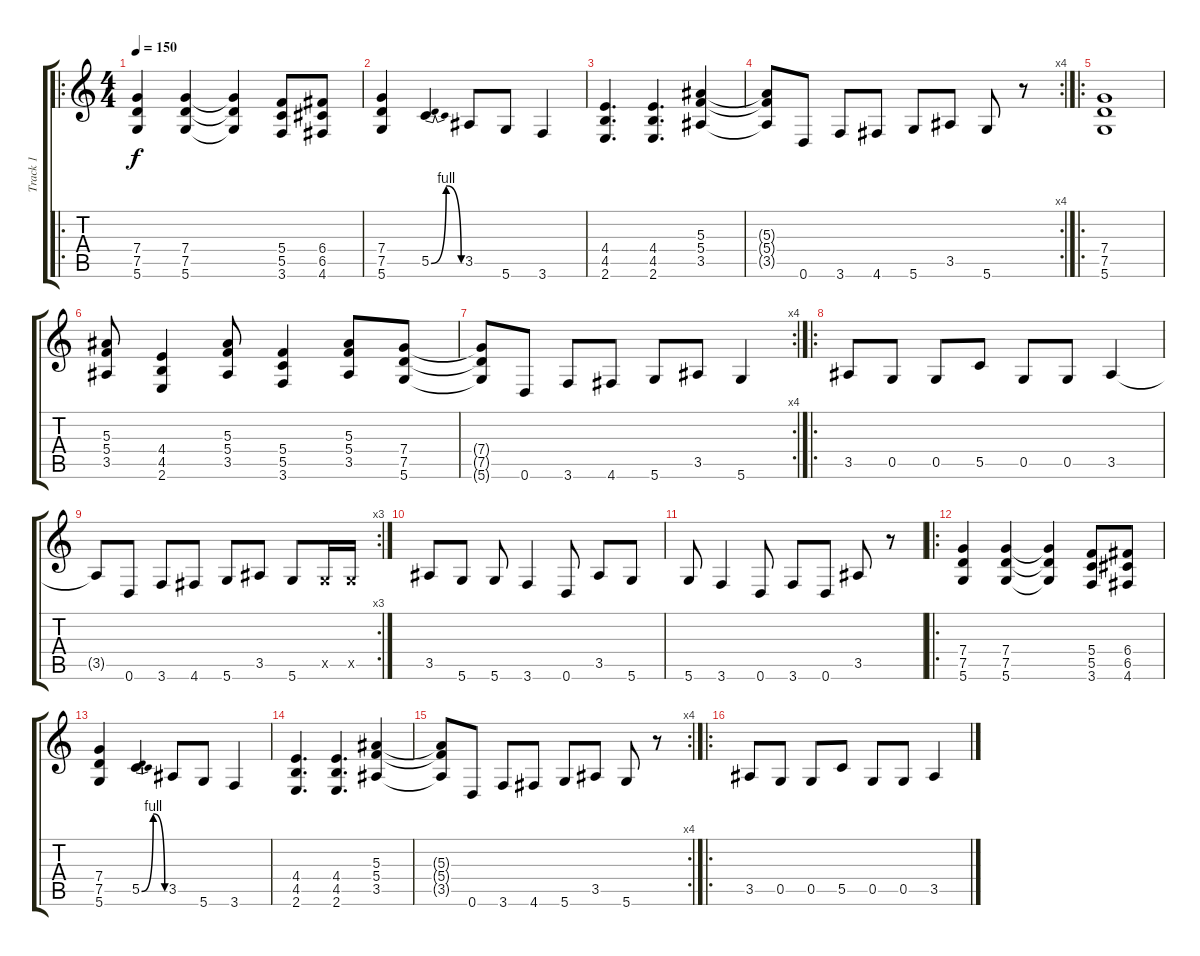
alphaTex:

\track ("Track 1" "Track 1") {instrument distortionguitar}
\staff {score tabs}
\tuning (D4 A3 F3 C3 G2 D2) {hide}
\ro
\ts (4 4)
\tempo 150
\clef g2
\ks c
(7.4 7.5 5.6).4{dy f} (7.4 7.5 5.6).4 (7.4{t} 7.5{t} 5.6{t}).4 (5.4 5.5 3.6).8 (6.4 6.5 4.6).8 |
(7.4 7.5 5.6).4 5.5{be (bendrelease 0 0 30 4 30 4 60 0)}.4 3.5.8 5.6.8 3.6.4 |
(4.4 4.5 2.6).4{d} (4.4 4.5 2.6).4{d} (5.3 5.4 3.5).4 |
\rc 4
(5.3{t} 5.4{t} 3.5{t}).8 0.6.8 3.6.8 4.6.8 5.6.8 3.5.8 5.6.8 r.8 |
\ro
(7.4 7.5 5.6).1 |
(5.3 5.4 3.5).8 (4.4 4.5 2.6).4 (5.3 5.4 3.5).8 (5.4 5.5 3.6).4 (5.3 5.4 3.5).8 (7.4 7.5 5.6).8 |
\rc 4
(7.4{t} 7.5{t} 5.6{t}).8 0.6.8 3.6.8 4.6.8 5.6.8 3.5.8 5.6.4 |
\ro
3.5.8 0.5.8 0.5.8 5.5.8 0.5.8 0.5.8 3.5.4 |
\rc 3
3.5{t}.8 0.6.8 3.6.8 4.6.8 5.6.8 3.5.8 5.6.8 0.5{x}.16 0.5{x}.16 |
3.5.8 5.6.8 5.6.8 3.6.4 0.6.8 3.5.8 5.6.8 |
5.6.8 3.6.4 0.6.8 3.6.8 0.6.8 3.5.8 r.8 |
\ro
(7.4 7.5 5.6).4 (7.4 7.5 5.6).4 (7.4{t} 7.5{t} 5.6{t}).4 (5.4 5.5 3.6).8 (6.4 6.5 4.6).8 |
(7.4 7.5 5.6).4 5.5{be (bendrelease 0 0 30 4 30 4 60 0)}.4 3.5.8 5.6.8 3.6.4 |
(4.4 4.5 2.6).4{d} (4.4 4.5 2.6).4{d} (5.3 5.4 3.5).4 |
\rc 4
(5.3{t} 5.4{t} 3.5{t}).8 0.6.8 3.6.8 4.6.8 5.6.8 3.5.8 5.6.8 r.8 |
\ro
3.5.8 0.5.8 0.5.8 5.5.8 0.5.8 0.5.8 3.5.4
